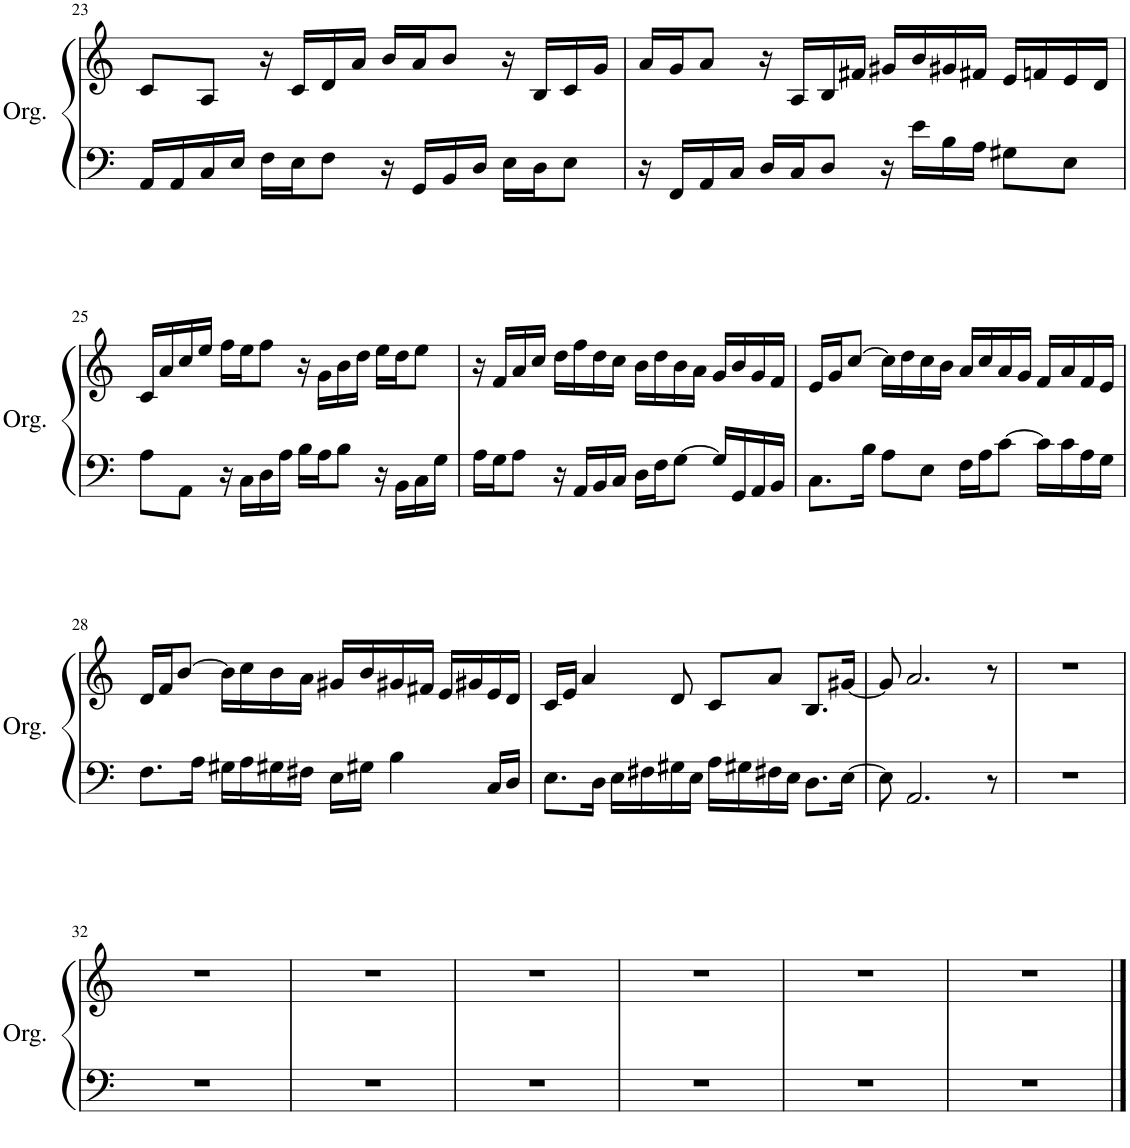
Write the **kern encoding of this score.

**kern	**kern
*part1	*part1
*staff2	*staff1
*I"Organ	*
*I'Org.	*
!!LO:PB:g=z
*clefF4	*clefG2
*k[]	*k[]
*M4/4	*M4/4
=23	=23
16AA/LL	8c/L
16AA/	.
16C/	8A/J
16E/JJ	.
16F\LL	16r
16E\J	16c/LL
8F\J	16d/
.	16a/JJ
16r	16b/LL
16GG/LL	16a/J
16BB/	8b/J
16D/JJ	.
16E\LL	16r
16D\J	16B/LL
8E\J	16c/
.	16g/JJ
=24	=24
16r	16a/LL
16FF/LL	16g/J
16AA/	8a/J
16C/JJ	.
16D/LL	16r
16C/J	16A/LL
8D/J	16B/
.	16f#X/JJ
16r	16g#X/LL
16e\LL	16b/
16B\	16g#X/
16A\JJ	16f#X/JJ
8G#X\L	16e/LL
.	16fn/
8E\J	16e/
.	16d/JJ
!!LO:LB:g=z
=25	=25
8A\L	16c/LL
.	16a/
8AA\J	16cc/
.	16ee/JJ
16r	16ff\LL
16C\LL	16ee\J
16D\	8ff\J
16A\JJ	.
16B\LL	16r
16A\J	16g\LL
8B\J	16b\
.	16dd\JJ
16r	16ee\LL
16BB\LL	16dd\J
16C\	8ee\J
16G\JJ	.
=26	=26
16A\LL	16r
16G\J	16f/LL
8A\J	16a/
.	16cc/JJ
16r	16dd\LL
16AA/LL	16ff\
16BB/	16dd\
16C/JJ	16cc\JJ
16D\LL	16b\LL
16F\J	16dd\
[8G\J	16b\
.	16a\JJ
16G/LL]	16g/LL
16GG/	16b/
16AA/	16g/
16BB/JJ	16f/JJ
=27	=27
8.C\L	16e/LL
.	16g/J
.	[8cc/J
16B\Jk	.
8A\L	16cc\LL]
.	16dd\
8E\J	16cc\
.	16b\JJ
16F\LL	16a/LL
16A\J	16cc/
[8c\J	16a/
.	16g/JJ
16c\LL]	16f/LL
16c\	16a/
16A\	16f/
16G\JJ	16e/JJ
!!LO:LB:g=z
=28	=28
8.F\L	16d/LL
.	16f/J
.	[8b/J
16A\Jk	.
16G#X\LL	16b\LL]
16A\	16cc\
16G#X\	16b\
16F#X\JJ	16a\JJ
16E\LL	16g#X/LL
16G#X\JJ	16b/
4B\	16g#X/
.	16f#X/JJ
.	16e/LL
.	16g#X/
16C/LL	16e/
16D/JJ	16d/JJ
=29	=29
8.E\L	16c/LL
.	16e/JJ
.	4a/
16D\Jk	.
16E\LL	.
16F#X\	.
16G#X\	8d/
16E\JJ	.
16A\LL	8c/L
16G#X\	.
16F#X\	8a/J
16E\JJ	.
8.D\L	8.B/L
[16E\Jk	[16g#X/Jk
=30	=30
8E\]	8g#/]
2.AA/	2.a/
8r	8r
=31	=31
1r	1r
!!LO:LB:g=z
=32	=32
1r	1r
=33	=33
1r	1r
=34	=34
1r	1r
=35	=35
1r	1r
=36	=36
1r	1r
=37	=37
1r	1r
==	==
*-	*-
